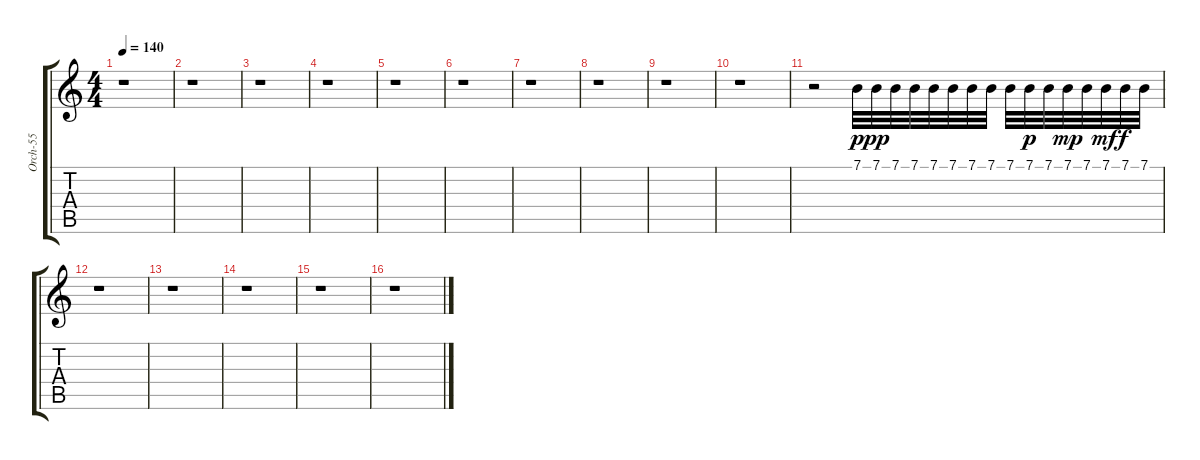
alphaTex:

\track ("Orch-55" "Orch-55") {instrument orchestrahit}
\staff {score tabs}
\tuning (E4 B3 G3 D3 A2 E2) {hide}
\ts (4 4)
\tempo 140
\clef g2
\ks c
r.1{dy fff} |
r.1 |
r.1 |
r.1 |
r.1 |
r.1 |
r.1 |
r.1 |
r.1 |
r.1 |
r.2 7.1.32{dy p} 7.1.32{dy pp} 7.1.32 7.1.32 7.1.32 7.1.32 7.1.32 7.1.32 7.1.32 7.1.32{dy p} 7.1.32 7.1.32{dy mp} 7.1.32 7.1.32{dy mf} 7.1.32{dy f} 7.1.32 |
r.1 |
r.1 |
r.1 |
r.1 |
r.1
